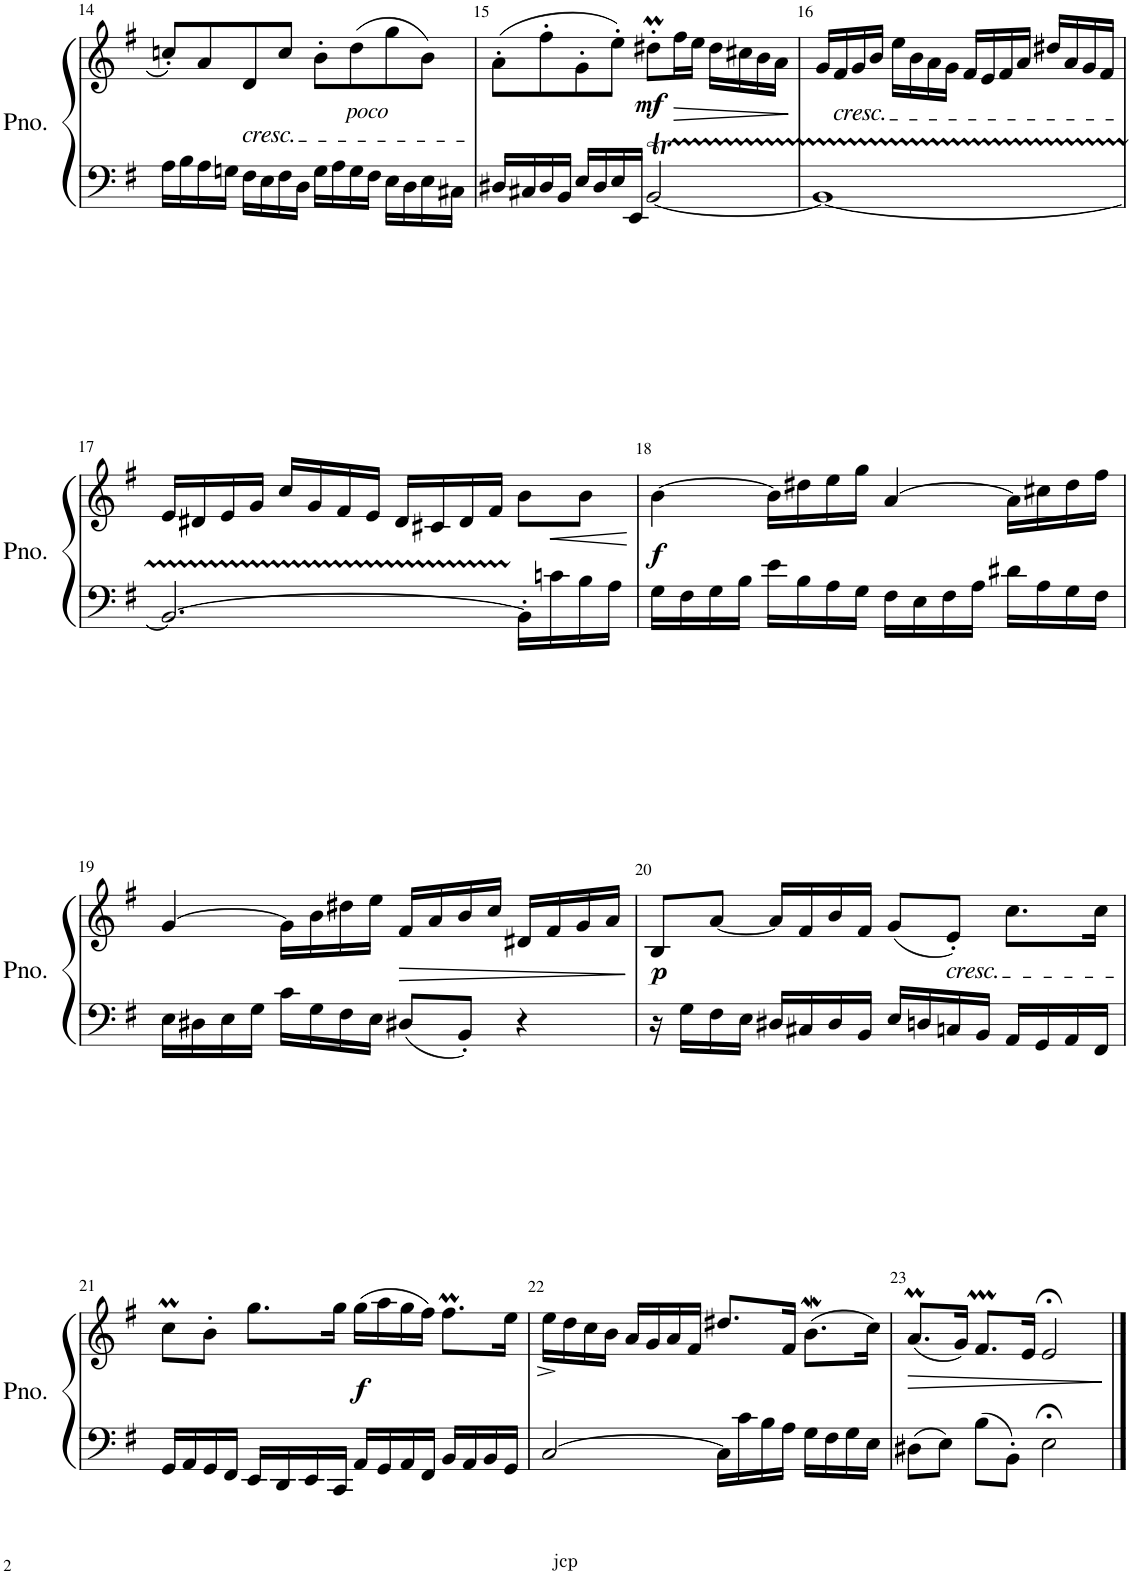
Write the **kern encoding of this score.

**kern	**kern	**dynam
*part1	*part1	*part1
*staff2	*staff1	*staff1/2
*I"Piano	*	*
*I'Pno.	*	*
!!LO:PB:g=z
*clefF4	*clefG2	*
*k[f#]	*k[f#]	*
*M4/4	*M4/4	*
*met(c)	*met(c)	*
=14	=14	=14
16A\LL	8ccn'/L	.
16B\	.	.
16A\	8a/	.
16Gn\JJ	.	.
!	!LO:TX:b:i:t=cresc.	!
16F#\LL	8d/	.
16E\	.	.
16F#\	8cc/J	.
16D\JJ	.	.
16G\LL	8b'\L	.
16A\	.	.
!	!LO:TX:b:i:t=poco	!
16G\	(8dd\	.
16F#\JJ	.	.
16E\LL	8gg\	.
16D\	.	.
16E\	8b\J)	.
16C#X\JJ	.	.
=15	=15	=15
16D#X/LL	(8a'\L	.
16C#X/	.	.
16D#/	8ff#'\	.
16BB/JJ	.	.
16E/LL	8g'\	.
16D#/	.	.
16E/	8ee'\J)	.
16EE/JJ	.	.
!	!	!LO:DY:b
[2BBt/	8dd#Xm'\L	mf
!	!	!LO:HP:b
.	16ff#\L	>
.	16ee\JJ	.
.	16dd#\LL	.
.	16cc#X\	.
.	16b\	.
.	16a\JJ	.
.	.	]
=16	=16	=16
1BB_	16g/LL	.
!	!LO:TX:b:i:t=cresc.	!
.	16f#/	.
.	16g/	.
.	16b/JJ	.
.	16ee\LL	.
.	16b\	.
.	16a\	.
.	16g\JJ	.
.	16f#/LL	.
.	16e/	.
.	16f#/	.
.	16a/JJ	.
.	16dd#X/LL	.
.	16a/	.
.	16g/	.
.	16f#/JJ	.
!!LO:LB:g=z
=17	=17	=17
2.BB/_	16e/LL	.
.	16d#X/	.
.	16e/	.
.	16g/JJ	.
.	16cc/LL	.
.	16g/	.
.	16f#/	.
.	16e/JJ	.
.	16d#/LL	.
.	16c#X/	.
.	16d#/	.
.	16f#/JJ	.
16BB'\LL]	8b\L	.
16cn\	.	.
16B\	8b\J	.
16A\JJ	.	.
=18	=18	=18
!	!	!LO:DY:b
16G\LL	[4b\	f
16F#\	.	.
16G\	.	.
16B\JJ	.	.
16e\LL	16b\LL]	.
16B\	16dd#X\	.
16A\	16ee\	.
16G\JJ	16gg\JJ	.
16F#\LL	[4a/	.
16E\	.	.
16F#\	.	.
16A\JJ	.	.
16d#X\LL	16a\LL]	.
16A\	16cc#X\	.
16G\	16dd#\	.
16F#\JJ	16ff#\JJ	.
!!LO:LB:g=z
=19	=19	=19
16E\LL	[4g/	.
16D#X\	.	.
16E\	.	.
16G\JJ	.	.
16c\LL	16g\LL]	.
16G\	16b\	.
16F#\	16dd#X\	.
16E\JJ	16ee\JJ	.
!	!	!LO:HP:b
8D#X/L	16f#/LL	>
.	16a/	.
8BB'/J	16b/	.
.	16cc/JJ	.
4r	16d#X/LL	.
.	16f#/	.
.	16g/	.
.	16a/JJ	.
.	.	]
=20	=20	=20
!	!	!LO:DY:b
16r	8B/L	p
16G\LL	.	.
16F#\	[8a/J	.
16E\JJ	.	.
16D#X/LL	16a/LL]	.
16C#X/	16f#/	.
16D#/	16b/	.
16BB/JJ	16f#/JJ	.
16E/LL	(8g/L	.
16Dn/	.	.
!	!LO:TX:b:i:t=cresc.	!
16Cn/	8e'/J)	.
16BB/JJ	.	.
16AA/LL	8.cc\L	.
16GG/	.	.
16AA/	.	.
16FF#/JJ	16cc\Jk	.
!!LO:LB:g=z
=21	=21	=21
16GG/LL	8ccM\L	.
16AA/	.	.
16GG/	8b'\J	.
16FF#/JJ	.	.
16EE/LL	8.gg\L	.
16DD/	.	.
16EE/	.	.
16CC/JJ	16gg\Jk	.
!	!	!LO:DY:b
16AA/LL	(16gg\LL	f
16GG/	16aa\	.
16AA/	16gg\	.
16FF#/JJ	16ff#\JJ)	.
16BB/LL	8.ff#m\L	.
16AA/	.	.
16BB/	.	.
16GG/JJ	16ee\Jk	.
=22	=22	=22
[2C/	16ee^<\LL	.
.	16dd\	.
.	16cc\	.
.	16b\JJ	.
.	16a/LL	.
.	16g/	.
.	16a/	.
.	16f#/JJ	.
16C\LL]	8.dd#X/L	.
16c\	.	.
16B\	.	.
16A\JJ	16f#/Jk	.
16G\LL	(8.bW\L	.
16F#\	.	.
16G\	.	.
16E\JJ	16cc\Jk)	.
=23	=23	=23
!	!	!LO:HP:b
8D#X\L	(8.aM/L	>
8E\J	.	.
.	16g/Jk)	.
8B\L	8.f#m/L	.
8BB'\J	.	.
.	16e/Jk	.
2E;<\	2e;</	.
.	.	]
==	==	==
*-	*-	*-
